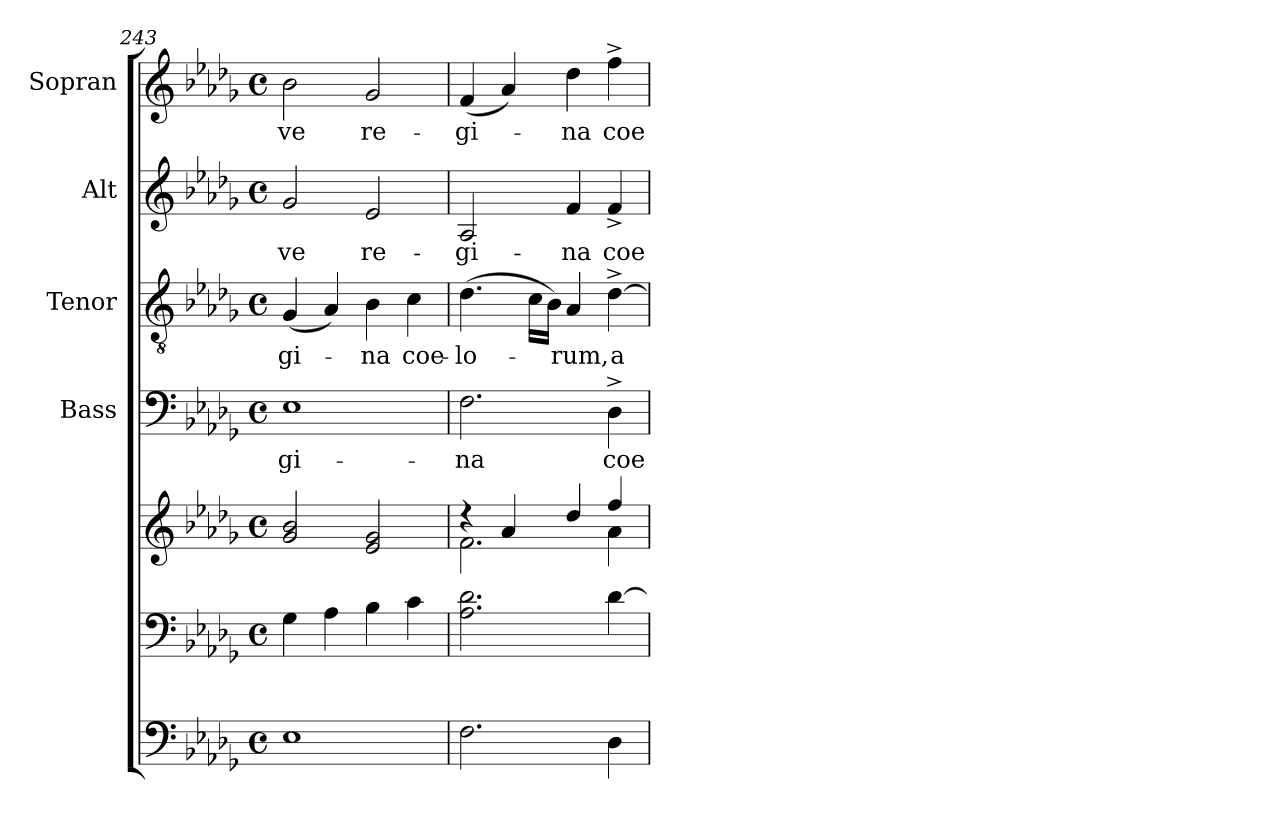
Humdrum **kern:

**kern	**kern	**kern	**kern	**text	**kern	**text	**kern	**text	**kern	**text
*part6	*part5	*part5	*part4	*part4	*part3	*part3	*part2	*part2	*part1	*part1
*staff7	*staff6	*staff5	*staff4	*staff4	*staff3	*staff3	*staff2	*staff2	*staff1	*staff1
*	*	*	*I"Bass	*	*I"Tenor	*	*I"Alt	*	*I"Sopran	*
*	*	*	*I'B.	*	*I'T.	*	*I'A.	*	*I'S.	*
*clefF4	*clefF4	*clefG2	*clefF4	*	*clefGv2	*	*clefG2	*	*clefG2	*
*k[b-e-a-d-g-]	*k[b-e-a-d-g-]	*k[b-e-a-d-g-]	*k[b-e-a-d-g-]	*	*k[b-e-a-d-g-]	*	*k[b-e-a-d-g-]	*	*k[b-e-a-d-g-]	*
*D-:	*D-:	*D-:	*D-:	*	*D-:	*	*D-:	*	*D-:	*
*M4/4	*M4/4	*M4/4	*M4/4	*	*M4/4	*	*M4/4	*	*M4/4	*
*met(c)	*met(c)	*met(c)	*met(c)	*	*met(c)	*	*met(c)	*	*met(c)	*
=243	=243	=243	=243	=243	=243	=243	=243	=243	=243	=243
!	!	!	!	!LO:LY:b	!	!LO:LY:b	!	!LO:LY:b	!	!LO:LY:b
1E-	4G-\	2g-/ 2b-/	1E-	-gi-	(<4G-/	-gi-	2g-/	-ve	2b-\	-ve
.	4A-\	.	.	.	4A-/)	.	.	.	.	.
!	!	!	!	!	!	!LO:LY:b	!	!LO:LY:b	!	!LO:LY:b
.	4B-\	2e-/ 2g-/	.	.	4B-\	-na	2e-/	re-	2g-/	re-
!	!	!	!	!	!	!LO:LY:b	!	!	!	!
.	4c\	.	.	.	4c\	coe-	.	.	.	.
=244	=244	=244	=244	=244	=244	=244	=244	=244	=244	=244
*	*	*^	*	*	*	*	*	*	*	*
!	!	!	!	!	!LO:LY:b	!	!LO:LY:b	!	!LO:LY:b	!	!LO:LY:b
2.F\	2.A-\ 2.d-\	4rdd	2.f\	2.F\	-na	(>4.d-\	-lo-	2A-/	-gi-	(<4f/	-gi-
.	.	4a-/	.	.	.	.	.	.	.	4a-/)	.
.	.	.	.	.	.	16c\LL	.	.	.	.	.
.	.	.	.	.	.	16B-\JJ)	.	.	.	.	.
!	!	!	!	!	!	!	!LO:LY:b	!	!LO:LY:b	!	!LO:LY:b
.	.	4dd-/	.	.	.	4A-/	-rum,	4f/	-na	4dd-\	-na
!	!	!	!	!	!LO:LY:b	!	!LO:LY:b	!	!LO:LY:b	!	!LO:LY:b
4D-\	[4d-\	4ff/	4a-\	4D-^>\	coe-	[4d-^>\	a-	4f^>/	coe-	4ff^>\	coe-
*	*	*v	*v	*	*	*	*	*	*	*	*
=	=	=	=	=	=	=	=	=	=	=
*-	*-	*-	*-	*-	*-	*-	*-	*-	*-	*-
